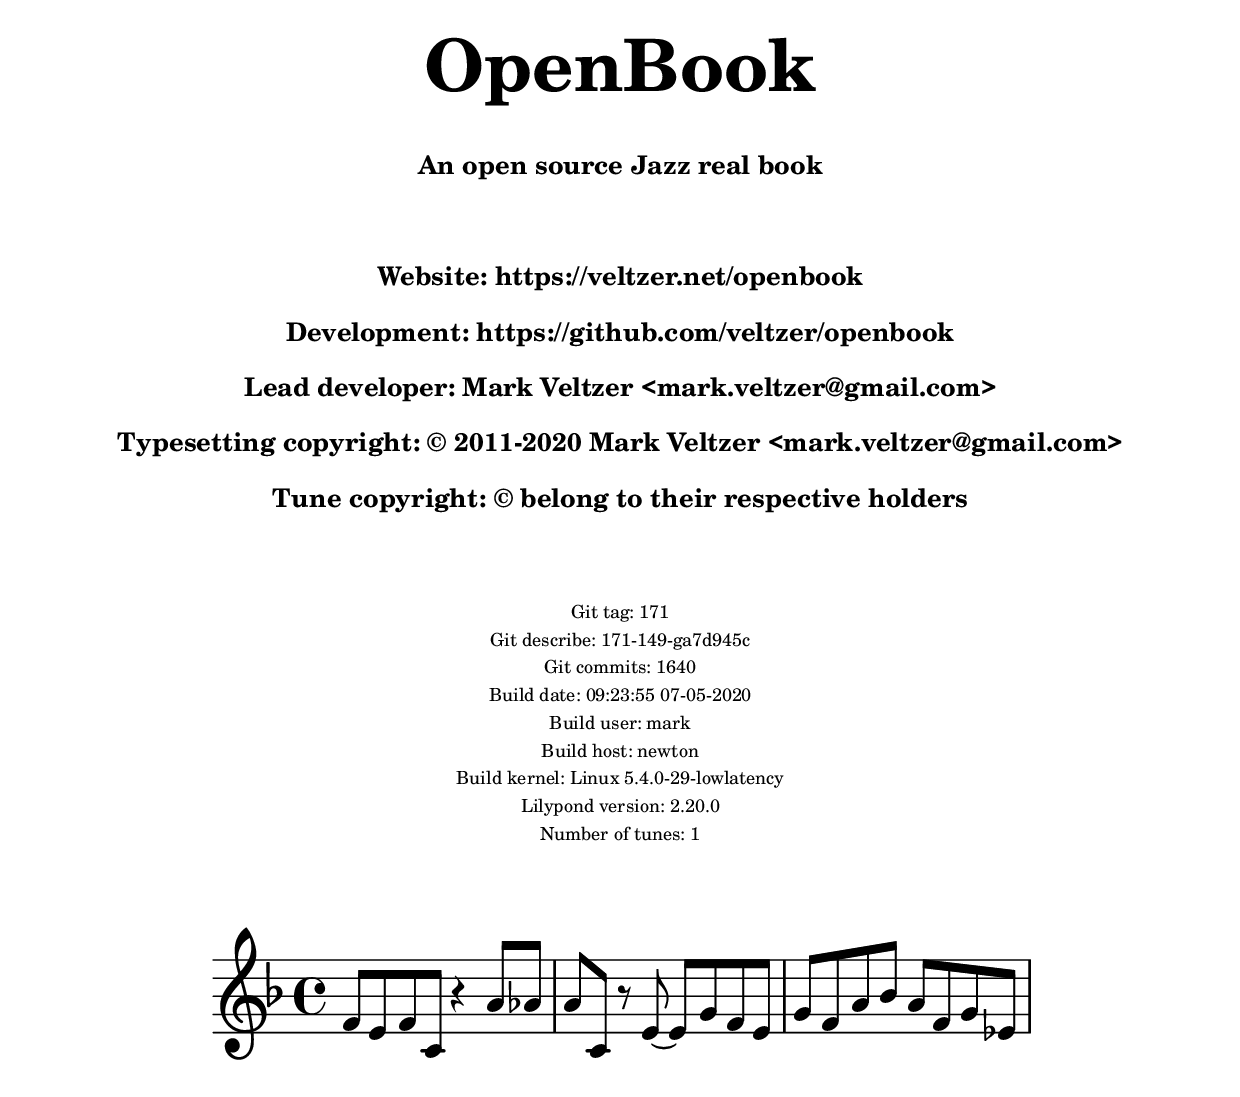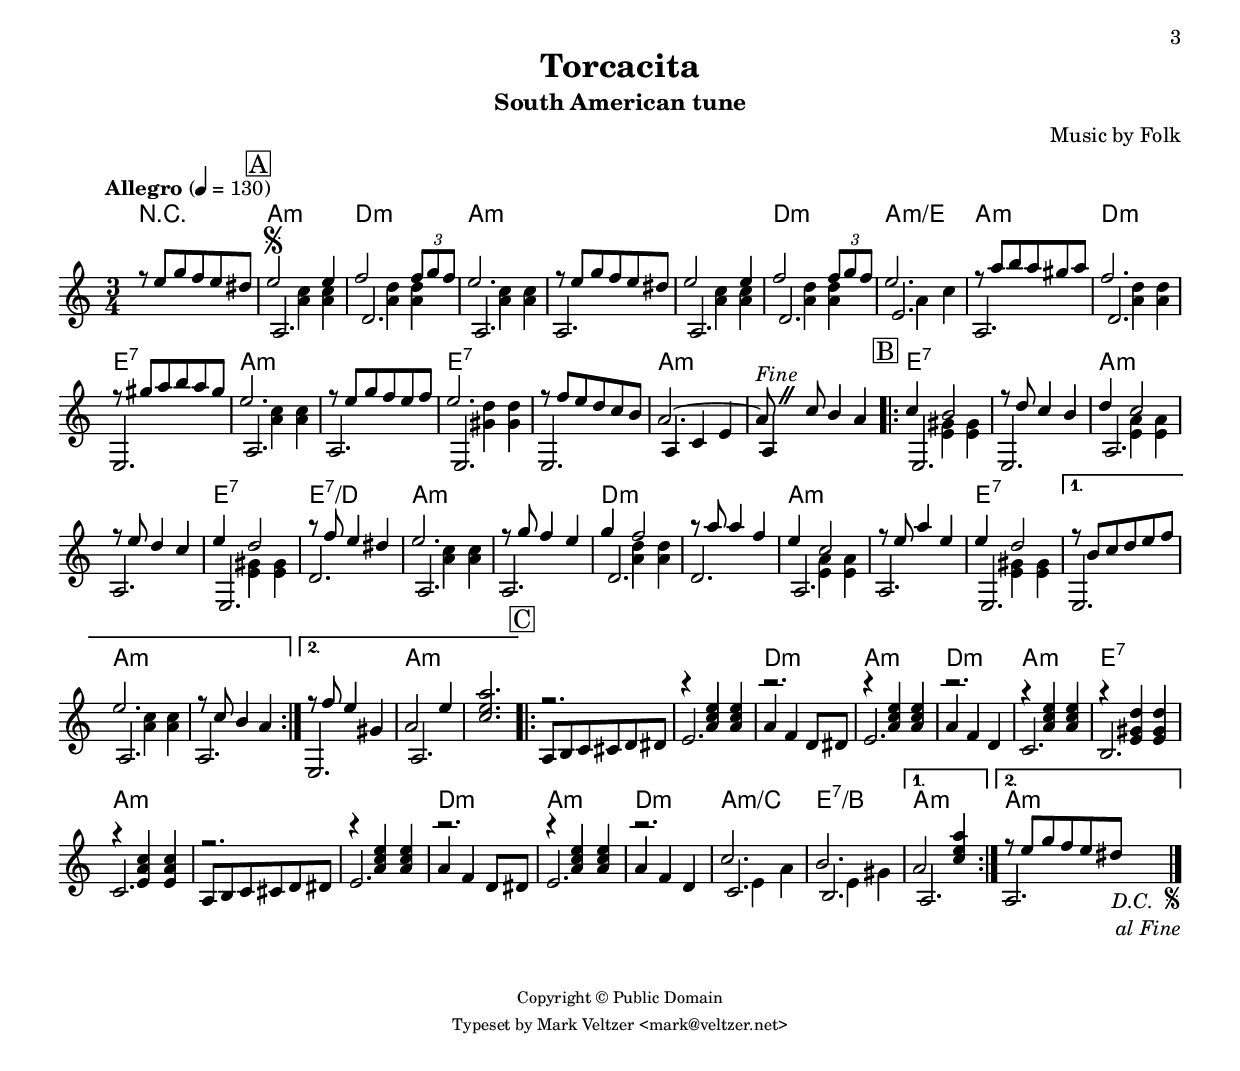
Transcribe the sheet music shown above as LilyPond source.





% lets emit the definitions

% end verbatim - this comment is a hack to prevent texinfo.tex
% from choking on non-European UTF-8 subsets

% this version tag will keep me compiling only on this version of lilypond.
%=====================================================================

\version "2.20.0"

% lets define a variable to hold the formatted build date (man 3 strftime):
%date=#(strftime "%T %d-%m-%Y" (localtime (current-time)))
%lilypond_version=#(lilypond-version)

% setting instruments for midi generation (bah - this doesn't work...)
%=====================================================================
%\set ChordNames.midiInstrument = #"acoustic grand"
%\set Staff.midiInstrument = #"flute"
%\set PianoStaff.instrumentName = #"acoustic grand"
% do not show chords unless they change...
%\set chordChanges = ##t

% number of staffs per page (this does not work because of my breaks)
%\paper {
%	system-count = #7
%}

\paper {
%% reduce spaces between systems and the bottom (taken from the lilypond
%% documentation and found the relevant variable)
%% the result of this is that I can fit 8 single staffs in one page
%% which is ideal for Jazz (think 32 bar divided into 8 lines of 4 bars each...).
%% I should really only apply this thing for Jazz tunes but that is a TODO item.
%% default is 4\mm - 3 already causes 8 staffs to take 2 pages
	between-system-padding = 2\mm
%% default is 20\mm
%% between-system-space = 16\mm
%% ragged-last-bottom = ##f
%% ragged-bottom = ##f

%% make lilypond increase the distance of the footer from the bottom of the page
%% it seems that if you don't do something like this you're going to have
%% a real problem seeing the footer in postscript printing....
%%bottom-margin = 2.5\cm

%% from /usr/share/lilypond/2.12.3/ly/titling-init.ly
%% to stop lilypond from printing footers...
	oddFooterMarkup = \markup {}

%% prevent lilypond from printing the headers...

	scoreTitleMarkup = \markup {}
	bookTitleMarkup = \markup {}
}
\layout {
%% don't have the first line indented
	indent = 0.0 \cm
%% don't know what this is (taken from Laurent Martelli...)
%%textheight = 1.5\cm

	\context {
		\Score
	%% change the size of the text fonts
	%%\override LyricText #'font-family = #'typewriter
		\override LyricText #'font-size = #'-2

	%% set the style of the chords to Jazz - I don't see this making any effect
		\override ChordName #'style = #'jazz
	%%\override ChordName #'word-space = #2

	%% set the chord size and font
	%%\override ChordName #'font-series = #'bold
	%%\override ChordName #'font-family = #'roman
	%%\override ChordName #'font-size = #-1

	%% don't show bar numbers (for jazz it makes it too cluttery)
		\remove "Bar_number_engraver"
	}
}
% reduce the font size (taken from the lilypond info documentation, default is 20)
#(set-global-staff-size 17.82)

% There is no need to set the paper size to a4 since it is the default.
% make lilypond use paper of size a4 (Is this the default ?!?)
%#(set-default-paper-size "a4")
%)

% Don't have textedit:// links for every note in the pdf file.
% This reduces the size of the pdf by a lot
\pointAndClickOff

% chord related matters
myChordDefinitions={
	<c ees ges bes des' fes' aes'>-\markup \super {7alt}
	<c e g bes f'>-\markup \super {7sus}
	<c e g bes d f'>-\markup \super {9sus}
	<c e g f'>-\markup \super {sus}
	<c ees ges bes>-\markup { "m" \super { "7 " \flat "5" } }
	<c ees ges beses>-\markup { "dim" \super { "7" } }
	<c ees ges>-\markup { "dim" }
%%<c e g b>-\markup { "maj7" }
	<c e gis bes d'>-\markup { \super { "9 " \sharp "5" } }
	<c e g bes d' a'>-\markup \super {13}
	<c e g bes d' fis'>-\markup { \super { "9 " \sharp "11" } }
}
myChordExceptions=#(append
	(sequential-music-to-chord-exceptions myChordDefinitions #t)
	ignatzekExceptions
)

% some macros to be reused all over
% =====================================================================
myBreak=\break
% do line breaks really matter?
myEndLine=\break
%myEndLine={}
myEndLineVoltaNotLast={}
myEndLineVoltaLast=\break
myEndLineVolta=\break
partBar=\bar "||"
endBar=\bar "|."
startBar=\bar ".|"
startRepeat=\bar "|:"
endRepeat=\bar ":|"
startTune={}
endTune=\bar "|."
myFakeEndLine={}
mySegno=\mark \markup { \musicglyph #"scripts.segno" }
myCoda=\mark \markup { \musicglyph #"scripts.coda" }

% some functions to be reused all over
% =====================================================================
% A wrapper for section markers that allows us to control their formatting

% You can have a circle instead of a box using:
% \mark \markup { \circle #mark }
myMark =
#(define-music-function
	(parser location mark)
	(markup?)
	#{
	\mark \markup { \box #mark }
	#})
myWordMark =
#(define-music-function
	(parser location mark)
	(markup?)
	#{
	\mark \markup { \box #mark }
	#})
% grace that does appoggiatura
%\grace $notes
myGrace = #(define-music-function (parser location notes) (ly:music?) #{ \appoggiatura $notes #})
% grace that does nothing
%myGrace = #(define-music-function (parser location notes) (ly:music?) #{ #})

% this is a macro that * really * breaks lines. You don't really need this since a regular \break will work
% AS LONG AS you have the '\remove Bar_engraver' enabled...
hardBreak={ \bar "" \break }
% a macro to make vertical space
verticalSpace=\markup { \null }

% macros to help in parenthesizing chords
% see the playground area for openbook and http://lilypond.1069038.n5.nabble.com/Parenthesizing-chord-names-td44370.html
#(define (left-parenthesis-ignatzek-chord-names in-pitches bass inversion context) (markup #:line ("(" (ignatzek-chord-names in-pitches bass inversion context))))
#(define (right-parenthesis-ignatzek-chord-names in-pitches bass inversion context) (markup #:line ((ignatzek-chord-names in-pitches bass inversion context) ")")))
#(define (parenthesis-ignatzek-chord-names in-pitches bass inversion context) (markup #:line ("(" (ignatzek-chord-names in-pitches bass inversion context) ")")))
LPC = { \once \set chordNameFunction = #left-parenthesis-ignatzek-chord-names }
RPC = { \once \set chordNameFunction = #right-parenthesis-ignatzek-chord-names }
OPC = { \once \set chordNameFunction = #parenthesis-ignatzek-chord-names }

% some macros for marking parts of jazz tunes
% =====================================================================
startSong={}
% If we want endings of parts to be denoted by anything we need
% to find a smarter function that this since this will tend
% to make other things disapper (repeat markings etc)
%endSong=\bar "|."
endSong={}
startPart={}
% If we want endings of parts to be denoted by anything we need
% to find a smarter function that this since this will tend
% to make other things disapper (repeat markings etc)
% endPart=\bar "||"
endPart={}
startChords={
%% this causes chords that do not change to disappear...
	\set chordChanges = ##t
%% use my own chord exceptions
	\set chordNameExceptions = #myChordExceptions
}
endChords={}


% lets always include guitar definitions
\include "predefined-guitar-fretboards.ly"

% book header
%\book {
%% this is the title page
	\bookpart {
		\markup {
			\column {
				\null
				\null
				\null
				\null
				\null
				\null
				\null
				\null
				\null
				\null
				\fill-line { \fontsize #11 \bold "OpenBook" }
				\null
				\null
				\fill-line { \larger \larger \bold "An open source Jazz real book" }
				\null
				\null
				\null
				\fill-line {
					\huge \bold \concat {
						"Website: "
						\with-url #"https://veltzer.net/openbook" https://veltzer.net/openbook
					}
				}
				\null
				\fill-line {
					\huge \bold \concat {
						"Development: "
						\with-url #"https://github.com/veltzer/openbook" https://github.com/veltzer/openbook
					}
				}
				\null
				\fill-line {
					\huge \bold \concat {
						"Lead developer: Mark Veltzer "
						"<" \with-url #"mailto:mark.veltzer@gmail.com" mark.veltzer@gmail.com ">"
					}
				}
				\null
				\fill-line {
					\huge \bold \concat {
						"Typesetting copyright: © 2011-"
						2020
						" Mark Veltzer "
						"<" \with-url #"mailto:mark.veltzer@gmail.com" mark.veltzer@gmail.com ">"
					}
				}
				\null
				\fill-line { \huge \bold "Tune copyright: © belong to their respective holders" }
				\null
				\null
				\null
				\fill-line { \small "Git tag: 171" }
				\fill-line { \small "Git describe: 171-149-ga7d945c" }
				\fill-line { \small "Git commits: 1640" }
				\fill-line { \small "Build date: 09:23:55 07-05-2020" }
				\fill-line { \small "Build user: mark" }
				\fill-line { \small "Build host: newton" }
				\fill-line { \small "Build kernel: Linux 5.4.0-29-lowlatency" }
				\fill-line { \small "Lilypond version: 2.20.0" }
				\fill-line { \small "Number of tunes: 1" }
				\null
				\null
				\null
			}
		}
		\score {
			<<
				\new Staff="Melody" {
					\new Voice="Voice"
					\relative c' {
						\time 4/4
						\key f \major
						\set fontSize = #-3
						f8 e f c r4 a'8 aes | a c, r e~ e g f e | g f a bes a f g ees
					}
				}
			>>
			\layout {
				#(layout-set-staff-size 35)
				indent = 2.6\cm
			}
		}
	}

\markuplist \table-of-contents
\pageBreak

% from here everything needs to go into a loop

% include anything the user wants before the bookpart starts



PartChords=\chordmode {
	\startSong
	\startChords

%% there is no need to worry about which instrument plays the chords
%% since they will not be heard...

	r2. |

	a:m | d:m | a2.*2:m | \myFakeEndLine
	a2.:m | d:m | a:m/e | a:m | \myFakeEndLine
	d:m | e:7 | a2.*2:m | \myFakeEndLine
	e:7 | a:m | \myFakeEndLine

	\repeat volta 2 {
		e2.*2:7 | a:m | \myFakeEndLine
		e2.:7 | e:7/d | a2.*2:m | \myFakeEndLine
		d:m | a:m | \myFakeEndLine
		e2.:7 |
	} \alternative {
		{ e2.:7 | a2.*2:m | }
		{ e2.:7 | a2.*2:m | }
	} \myFakeEndLine

	\repeat volta 2 {
		a2.*2:m | d2.:m | a:m | \myFakeEndLine
		d:m | a:m | e:7 | a:m | \myFakeEndLine
		a2.*2:m | d2.:m | a:m | \myFakeEndLine
		d:m | a:m/c | e:7/b |
	} \alternative {
		{ a:m | }
		{ a:m | }
	} \myFakeEndLine

	\endChords
	\endSong
}

PartHighVoice=\relative c' {

	\tempo "Allegro" 4 = 130
	\time 3/4
	\key c \major

%% this is to let lily know that this is voice one
	\voiceOne

	r8 e' g f e dis |

	\myMark "A"
	e2\segno e4 | f2 \tuplet 3/2 {f8 g f} | e2. | r8 e g f e dis | \myFakeEndLine
	e2 e4 | f2 \tuplet 3/2 {f8 g f} | e2. | r8 a b a gis a | \myFakeEndLine
	f2. | r8 gis a b a gis | e2. | r8 e g f e f | \myFakeEndLine
	e2. | r8 f e d c b | a2. ~ | a8-\markup { \italic "Fine" }
	\override BreathingSign.text = \markup {
		\musicglyph #"scripts.caesura.straight"
	}
	\breathe
	c b4 a | \myFakeEndLine

	\myMark "B"
	\repeat volta 2 {
		c4 b2 | r8 d c4 b | d c2 | r8 e d4 c | \myFakeEndLine
		e d2 | r8 f e4 dis | e2. | r8 g f4 e | \myFakeEndLine
		g f2 | r8 a a4 f | e c2 | r8 e a4 e | \myFakeEndLine
		e d2 |
	} \alternative {
		{ r8 b c d e f | e2. | r8 c b4 a | }
		{ r8 f' e4 gis, | a2 e'4 | <c e a>2. | }
	} \myFakeEndLine

	\myMark "C"
	\repeat volta 2 {
		r2. | r4 <a c e> <a c e> | r2. | r4 <a c e> <a c e> | \myFakeEndLine
		r2. | r4 <a c e> <a c e> | r4 <e gis d'> <e gis d'> | r4 <e a c> <e a c> | \myFakeEndLine
		r2. | r4 <a c e> <a c e> | r2. | r4 <a c e> <a c e> | \myFakeEndLine
		r2. | c | b |
	} \alternative {
		{ a2 <c e a>4 | }
		{ r8 e g f e dis_\markup {
			\center-column {
				\line
				{ \italic "D.C. "
				\tiny \raise #1
				\musicglyph #"scripts.segno"
				}
				\italic " al Fine"
			}
		} | }
	} \myFakeEndLine

	\endTune
}

PartMidVoice=\relative c' {
	\time 3/4

%% this is to let lily know that this is voice one
	\voiceTwo

	s2. |

	s4 <a' c> <a c> | s <a d> <a d> | s <a c> <a c> | s2. |
	s4 <a c> <a c> | s <a d> <a d> | s a c | s2. |
	s4 <a d> <a d> | s2. | s4 <a c> <a c> | s2. |
	s4 <gis d'> <gis d'> | s2. | s | s |

	\repeat volta 2 {
		s4 <e gis> <e gis> | s2. | s4 <e a> <e a> | s2. |
		s4 <e gis> <e gis> | s2. | s4 <a c> <a c> | s2. |
		s4 <a d> <a d> | s2. | s4 <e a> <e a> | s2. |
		s4 <e gis> <e gis> |
	} \alternative {
		{ s2. | s4 <a c> <a c> | s2. | }
		{ s2. | s2. | s2. | }
	}

	\repeat volta 2 {
		s2. | s2. | s2. | s2. |
		s2. | s2. | s2. | s2. |
		s2. | s2. | s2. | s2. |
		s2. | s4 e a | s e gis |
	} \alternative {
		{ s2. | }
		{ s2. | }
	}
}

PartLowVoice=\relative c' {
	\time 3/4

%% this is to let lily know that this is voice one
	\voiceThree

	s2. |

	a2. | d | a | a |
	a | d | e | a, |
	d | e, | a | a |
	e | e | a4 c e | a, s s |

	\repeat volta 2 {
		e2. | e | a | a |
		e | d' | a | a |
		d | d | a | a |
		e |
	} \alternative {
		{ e | a | a | }
		{ e | a | s | }
	}

	\repeat volta 2 {
		a8 b c cis d dis | e2. | a4 f d8 dis | e2. |
		a4 f d | c2. | b | c |
		a8 b c cis d dis | e2. | a4 f d8 dis | e2. |
		a4 f d | c2. | b |
	} \alternative {
		{ a | }
		{ a | }
	}
}



\bookpart {

% this causes the variables to be defined...











% now play with the variables that depend on language



% calculate the tag line


% calculate the typesetby




\tocItem \markup "Torcacita / Folk"





% taken from "/usr/share/lilypond/2.12.3/ly/titling-init.ly"
\markup {
	\column {
		\override #'(baseline-skip . 3.5)
		\column {
			\huge \larger \bold
			\fill-line { \larger "Torcacita" }
			\fill-line { \large \smaller \bold \larger "South American tune" }
			\fill-line {
				""
				"Music by Folk"
			}
			\fill-line {
				""
			}
		}
	}
}
\noPageBreak






% score for printing
\score {
	<<
		\new ChordNames="Partchords" \PartChords
		\new Staff="Melody" <<
			\new Voice="highvoice" \PartHighVoice
			\new Voice="midvoice" \PartMidVoice
			\new Voice="lowvoice" \PartLowVoice
		>>
	>>
	\layout {
	}
}


\noPageBreak
\markup \column {
%% just a little space
	\null
	\fill-line {
		\smaller \smaller { "Copyright © Public Domain" }
	}
	\fill-line {
		\smaller \smaller { "Typeset by Mark Veltzer <mark@veltzer.net>" }
	}
}



}


% book footer
%}
